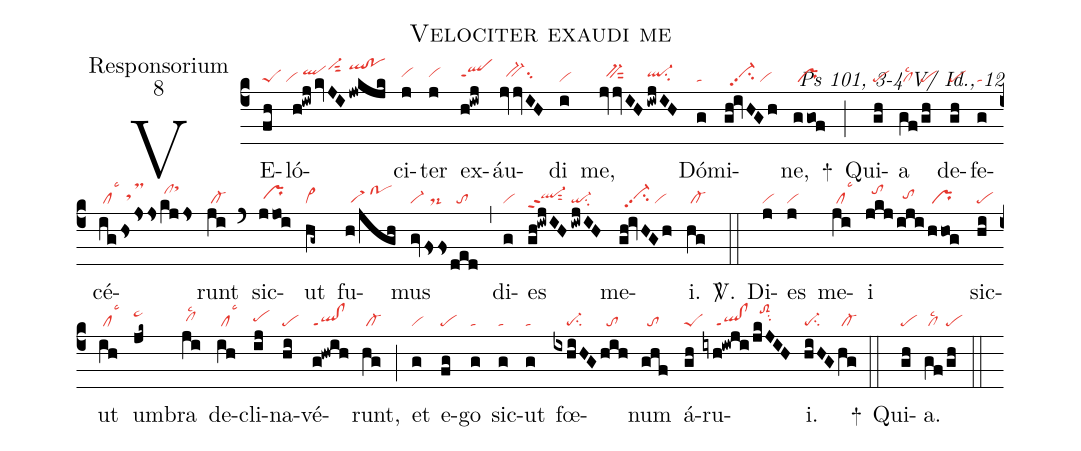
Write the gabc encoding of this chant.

name:Velociter exaudi me;
office-part:Responsorium;
mode:8;
commentary:Ps 101, 3-4 V/ Id., 12;
nabc-lines:1;
%%
(c4)
VE(fh|peS)ló(h!iwj|``vi/qlhi|/kvJI|////vi-hksut2|/jwkjk|qlhk!pohk)ci(j|vihh)ter(j|vihh) ex(h!iwj|qlhhppt1)áu(jvjvIH|//bv-hhsu2)di(i|vi) me,(jvjvIH|//bv-hhsut2|/iwjIH|ql-hhsu2) Dó(g|ta)mi(gh!ivHGh|//vi-hhpp2su2/vi)ne,(ggof|/pr) +(;)
Qui(gh|pe)a(gf|/cllsc2|/gh|pe) de(gh|pe)fe(g|ta)cé(ig|/cllsc3|hsjss|//tsMhh|kjjs|/clhjsthl)runt(ji|/cl-) (`)
sic(jjoi|/prhh)ut(hg~|cl~) fu(h/jgh|/trM)mus(gv|vi-|fss|//ds-|ded|//to) (,)
di(g|vi)es(gh!iwjIH|ql-hhppt2sut2|/iwjIH|qi-su2) me(gh!ivHGh|//vi-hhpp2su2/vi)i.(hg|/cl-) <sp>V/</sp>.(::)
Di(j|vi)es(j|vi) me(ji|/cllsc3)i(jkj|//tohj|/iji|//tohh|/hhog|/pr) sic(hi|pe)ut(ih|/cllsc3) um(jk~|pe~hj)bra(ji|/clhhlsc2) de(ih|/cllsc3)cli(ij|pehh)na(hi|pe)vé(g!hwih|ql!clppt1)runt,(hg|/cl-) (;)
et(g|vi) e(fg|pe)go(g|ta) sic(g|ta)ut(g|ta) fœ(ixhiHG|////pe-su2|hih|//to)num(ghf|//to) á(gh|peS)ru(iyh!iwji|////ql!clppt1|/jkJIH|//toS2hksu2)i.(hiHG|pe-su2|hg|/cl-) +(::)
Qui(gh|pe)a.(gf|/cllsc2|/gh|pe) (::)
